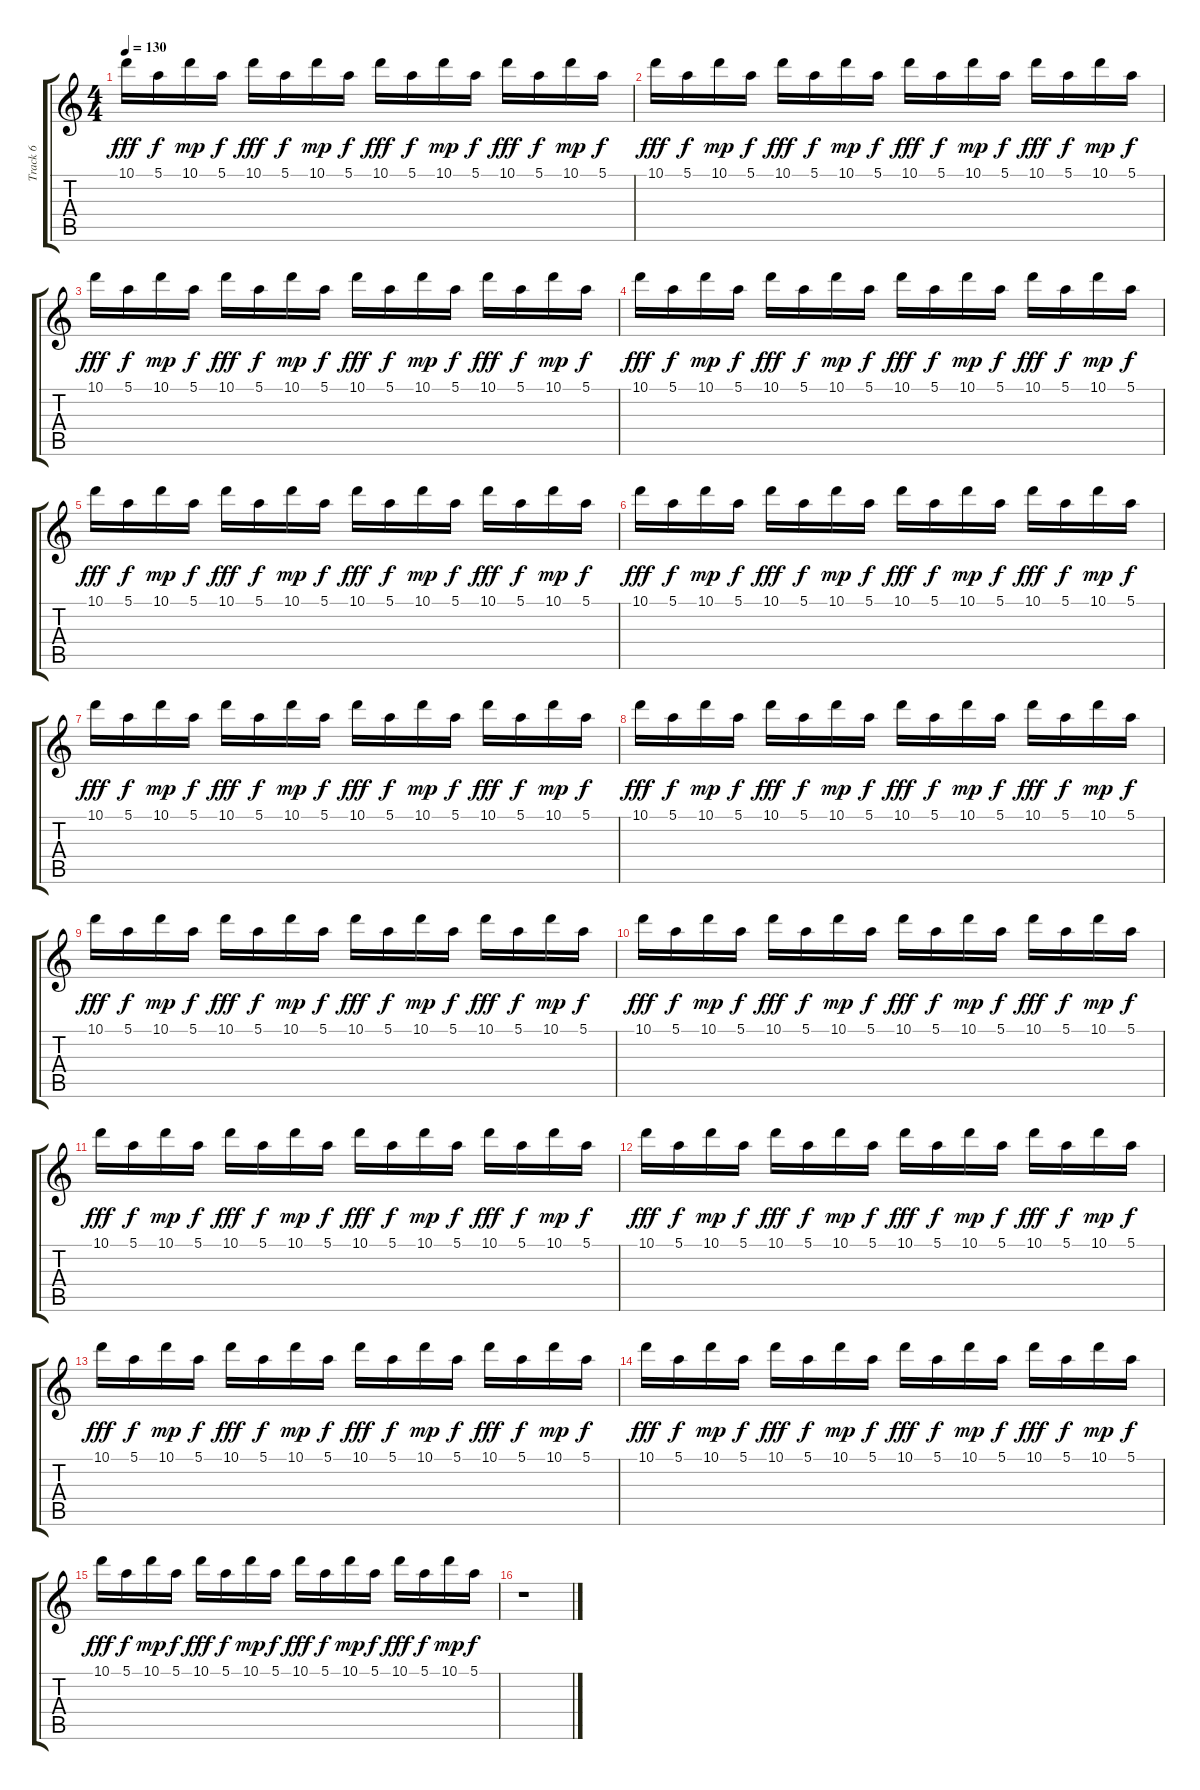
\track ("Track 6" "Track 6") {instrument tremolostrings}
\staff {score tabs}
\tuning (E5 B4 G4 D4 A3 E3) {hide}
\ts (4 4)
\tempo 130
\clef g2
\ks c
10.1.16{dy fff} 5.1.16{dy f} 10.1.16{dy mp} 5.1.16{dy f} 10.1.16{dy fff} 5.1.16{dy f} 10.1.16{dy mp} 5.1.16{dy f} 10.1.16{dy fff} 5.1.16{dy f} 10.1.16{dy mp} 5.1.16{dy f} 10.1.16{dy fff} 5.1.16{dy f} 10.1.16{dy mp} 5.1.16{dy f} |
10.1.16{dy fff} 5.1.16{dy f} 10.1.16{dy mp} 5.1.16{dy f} 10.1.16{dy fff} 5.1.16{dy f} 10.1.16{dy mp} 5.1.16{dy f} 10.1.16{dy fff} 5.1.16{dy f} 10.1.16{dy mp} 5.1.16{dy f} 10.1.16{dy fff} 5.1.16{dy f} 10.1.16{dy mp} 5.1.16{dy f} |
10.1.16{dy fff} 5.1.16{dy f} 10.1.16{dy mp} 5.1.16{dy f} 10.1.16{dy fff} 5.1.16{dy f} 10.1.16{dy mp} 5.1.16{dy f} 10.1.16{dy fff} 5.1.16{dy f} 10.1.16{dy mp} 5.1.16{dy f} 10.1.16{dy fff} 5.1.16{dy f} 10.1.16{dy mp} 5.1.16{dy f} |
10.1.16{dy fff} 5.1.16{dy f} 10.1.16{dy mp} 5.1.16{dy f} 10.1.16{dy fff} 5.1.16{dy f} 10.1.16{dy mp} 5.1.16{dy f} 10.1.16{dy fff} 5.1.16{dy f} 10.1.16{dy mp} 5.1.16{dy f} 10.1.16{dy fff} 5.1.16{dy f} 10.1.16{dy mp} 5.1.16{dy f} |
10.1.16{dy fff} 5.1.16{dy f} 10.1.16{dy mp} 5.1.16{dy f} 10.1.16{dy fff} 5.1.16{dy f} 10.1.16{dy mp} 5.1.16{dy f} 10.1.16{dy fff} 5.1.16{dy f} 10.1.16{dy mp} 5.1.16{dy f} 10.1.16{dy fff} 5.1.16{dy f} 10.1.16{dy mp} 5.1.16{dy f} |
10.1.16{dy fff} 5.1.16{dy f} 10.1.16{dy mp} 5.1.16{dy f} 10.1.16{dy fff} 5.1.16{dy f} 10.1.16{dy mp} 5.1.16{dy f} 10.1.16{dy fff} 5.1.16{dy f} 10.1.16{dy mp} 5.1.16{dy f} 10.1.16{dy fff} 5.1.16{dy f} 10.1.16{dy mp} 5.1.16{dy f} |
10.1.16{dy fff} 5.1.16{dy f} 10.1.16{dy mp} 5.1.16{dy f} 10.1.16{dy fff} 5.1.16{dy f} 10.1.16{dy mp} 5.1.16{dy f} 10.1.16{dy fff} 5.1.16{dy f} 10.1.16{dy mp} 5.1.16{dy f} 10.1.16{dy fff} 5.1.16{dy f} 10.1.16{dy mp} 5.1.16{dy f} |
10.1.16{dy fff} 5.1.16{dy f} 10.1.16{dy mp} 5.1.16{dy f} 10.1.16{dy fff} 5.1.16{dy f} 10.1.16{dy mp} 5.1.16{dy f} 10.1.16{dy fff} 5.1.16{dy f} 10.1.16{dy mp} 5.1.16{dy f} 10.1.16{dy fff} 5.1.16{dy f} 10.1.16{dy mp} 5.1.16{dy f} |
10.1.16{dy fff} 5.1.16{dy f} 10.1.16{dy mp} 5.1.16{dy f} 10.1.16{dy fff} 5.1.16{dy f} 10.1.16{dy mp} 5.1.16{dy f} 10.1.16{dy fff} 5.1.16{dy f} 10.1.16{dy mp} 5.1.16{dy f} 10.1.16{dy fff} 5.1.16{dy f} 10.1.16{dy mp} 5.1.16{dy f} |
10.1.16{dy fff} 5.1.16{dy f} 10.1.16{dy mp} 5.1.16{dy f} 10.1.16{dy fff} 5.1.16{dy f} 10.1.16{dy mp} 5.1.16{dy f} 10.1.16{dy fff} 5.1.16{dy f} 10.1.16{dy mp} 5.1.16{dy f} 10.1.16{dy fff} 5.1.16{dy f} 10.1.16{dy mp} 5.1.16{dy f} |
10.1.16{dy fff} 5.1.16{dy f} 10.1.16{dy mp} 5.1.16{dy f} 10.1.16{dy fff} 5.1.16{dy f} 10.1.16{dy mp} 5.1.16{dy f} 10.1.16{dy fff} 5.1.16{dy f} 10.1.16{dy mp} 5.1.16{dy f} 10.1.16{dy fff} 5.1.16{dy f} 10.1.16{dy mp} 5.1.16{dy f} |
10.1.16{dy fff} 5.1.16{dy f} 10.1.16{dy mp} 5.1.16{dy f} 10.1.16{dy fff} 5.1.16{dy f} 10.1.16{dy mp} 5.1.16{dy f} 10.1.16{dy fff} 5.1.16{dy f} 10.1.16{dy mp} 5.1.16{dy f} 10.1.16{dy fff} 5.1.16{dy f} 10.1.16{dy mp} 5.1.16{dy f} |
10.1.16{dy fff} 5.1.16{dy f} 10.1.16{dy mp} 5.1.16{dy f} 10.1.16{dy fff} 5.1.16{dy f} 10.1.16{dy mp} 5.1.16{dy f} 10.1.16{dy fff} 5.1.16{dy f} 10.1.16{dy mp} 5.1.16{dy f} 10.1.16{dy fff} 5.1.16{dy f} 10.1.16{dy mp} 5.1.16{dy f} |
10.1.16{dy fff} 5.1.16{dy f} 10.1.16{dy mp} 5.1.16{dy f} 10.1.16{dy fff} 5.1.16{dy f} 10.1.16{dy mp} 5.1.16{dy f} 10.1.16{dy fff} 5.1.16{dy f} 10.1.16{dy mp} 5.1.16{dy f} 10.1.16{dy fff} 5.1.16{dy f} 10.1.16{dy mp} 5.1.16{dy f} |
10.1.16{dy fff} 5.1.16{dy f} 10.1.16{dy mp} 5.1.16{dy f} 10.1.16{dy fff} 5.1.16{dy f} 10.1.16{dy mp} 5.1.16{dy f} 10.1.16{dy fff} 5.1.16{dy f} 10.1.16{dy mp} 5.1.16{dy f} 10.1.16{dy fff} 5.1.16{dy f} 10.1.16{dy mp} 5.1.16{dy f} |
r.1
